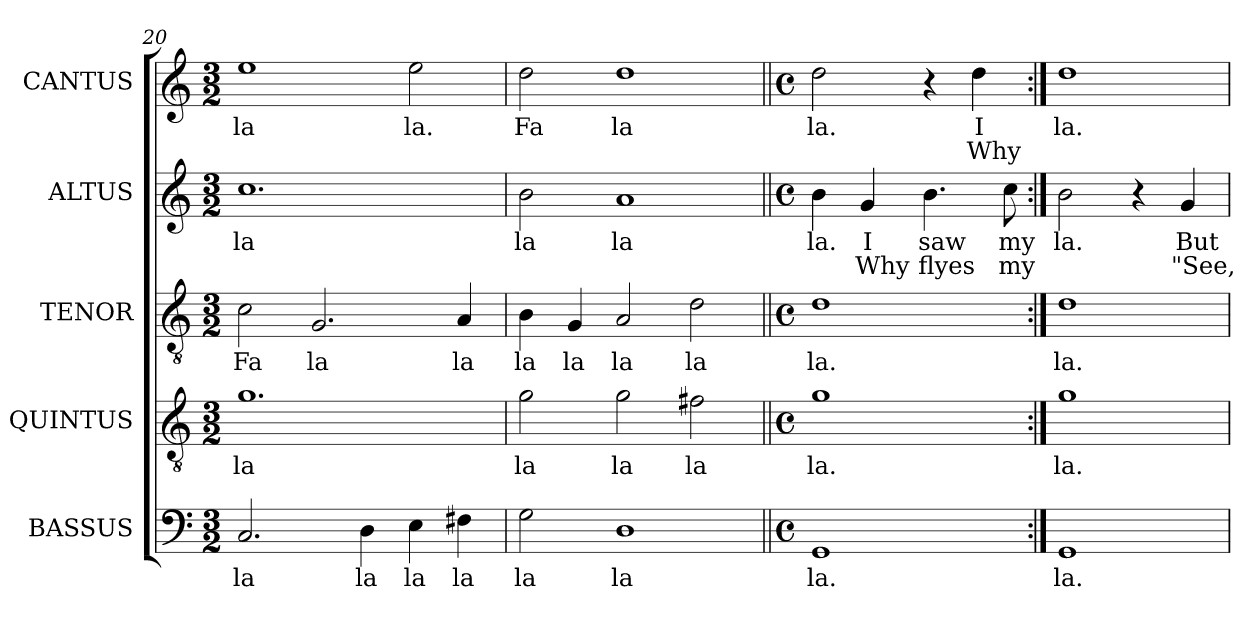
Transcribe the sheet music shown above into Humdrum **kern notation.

**kern	**text	**kern	**text	**kern	**text	**kern	**text	**text	**kern	**text	**text
*part5	*part5	*part4	*part4	*part3	*part3	*part2	*part2	*part2	*part1	*part1	*part1
*staff5	*staff5	*staff4	*staff4	*staff3	*staff3	*staff2	*staff2	*staff2	*staff1	*staff1	*staff1
*I"BASSUS	*	*I"QUINTUS	*	*I"TENOR	*	*I"ALTUS	*	*	*I"CANTUS	*	*
*I'B	*	*I'T	*	*	*	*	*	*	*I'S	*	*
*clefF4	*	*clefGv2	*	*clefGv2	*	*clefG2	*	*	*clefG2	*	*
*	*	*ITrd7c12	*	*ITrd7c12	*	*	*	*	*	*	*
*k[]	*	*k[]	*	*k[]	*	*k[]	*	*	*k[]	*	*
*C:	*	*C:	*	*C:	*	*C:	*	*	*C:	*	*
*M3/2	*	*M3/2	*	*M3/2	*	*M3/2	*	*	*M3/2	*	*
=20	=20	=20	=20	=20	=20	=20	=20	=20	=20	=20	=20
!	!LO:LY:b:color=#000000	!	!	!	!	!	!	!	!	!	!
!	!	!	!LO:LY:b:color=#000000	!	!	!	!	!	!	!	!
!	!	!	!	!	!LO:LY:b:color=#000000	!	!	!	!	!	!
!	!	!	!	!	!	!	!LO:LY:b:color=#000000	!	!	!	!
!	!	!	!	!	!	!	!	!	!	!LO:LY:b:color=#000000	!
2.Ci/	la	1.Gi	la	2Ci\	Fa	1.cci	la	.	1eei	la	.
!	!	!	!	!	!LO:LY:b:color=#000000	!	!	!	!	!	!
.	.	.	.	2.GGi/	la	.	.	.	.	.	.
!	!LO:LY:b:color=#000000	!	!	!	!	!	!	!	!	!	!
4Di\	la	.	.	.	.	.	.	.	.	.	.
!	!LO:LY:b:color=#000000	!	!	!	!	!	!	!	!	!	!
!	!	!	!	!	!	!	!	!	!	!LO:LY:b:color=#000000	!
4Ei\	la	.	.	.	.	.	.	.	2eei\	la.	.
!	!LO:LY:b:color=#000000	!	!	!	!	!	!	!	!	!	!
!	!	!	!	!	!LO:LY:b:color=#000000	!	!	!	!	!	!
4F#Xi\	la	.	.	4AAi/	la	.	.	.	.	.	.
=21	=21	=21	=21	=21	=21	=21	=21	=21	=21	=21	=21
!	!LO:LY:b:color=#000000	!	!	!	!	!	!	!	!	!	!
!	!	!	!LO:LY:b:color=#000000	!	!	!	!	!	!	!	!
!	!	!	!	!	!LO:LY:b:color=#000000	!	!	!	!	!	!
!	!	!	!	!	!	!	!LO:LY:b:color=#000000	!	!	!	!
!	!	!	!	!	!	!	!	!	!	!LO:LY:b:color=#000000	!
2Gi\	la	2Gi\	la	4BBi\	la	2bi\	la	.	2ddi\	Fa	.
!	!	!	!	!	!LO:LY:b:color=#000000	!	!	!	!	!	!
.	.	.	.	4GGi/	la	.	.	.	.	.	.
!	!LO:LY:b:color=#000000	!	!	!	!	!	!	!	!	!	!
!	!	!	!LO:LY:b:color=#000000	!	!	!	!	!	!	!	!
!	!	!	!	!	!LO:LY:b:color=#000000	!	!	!	!	!	!
!	!	!	!	!	!	!	!LO:LY:b:color=#000000	!	!	!	!
!	!	!	!	!	!	!	!	!	!	!LO:LY:b:color=#000000	!
1Di	la	2Gi\	la	2AAi/	la	1ai	la	.	1ddi	la	.
!	!	!	!LO:LY:b:color=#000000	!	!	!	!	!	!	!	!
!	!	!	!	!	!LO:LY:b:color=#000000	!	!	!	!	!	!
.	.	2F#Xi\	la	2Di\	la	.	.	.	.	.	.
!!LO:LB:g=z
=22||	=22||	=22||	=22||	=22||	=22||	=22||	=22||	=22||	=22||	=22||	=22||
*M4/4	*	*M4/4	*	*M4/4	*	*M4/4	*	*	*M4/4	*	*
*met(c)	*	*met(c)	*	*met(c)	*	*met(c)	*	*	*met(c)	*	*
!	!LO:LY:b:color=#000000	!	!	!	!	!	!	!	!	!	!
!	!	!	!LO:LY:b:color=#000000	!	!	!	!	!	!	!	!
!	!	!	!	!	!LO:LY:b:color=#000000	!	!	!	!	!	!
!	!	!	!	!	!	!	!LO:LY:b:color=#000000	!	!	!	!
*	*	*	*	*	*	*	*	*	*MM120	*	*
!	!	!	!	!	!	!	!	!	!	!LO:LY:b:color=#000000	!
1GGi	la.	1Gi	la.	1Di	la.	4bi\	la.	.	2ddi\	la.	.
!	!	!	!	!	!	!	!LO:LY:b:color=#000000	!LO:LY:b:color=#000000	!	!	!
.	.	.	.	.	.	4gi/	I	Why	.	.	.
!	!	!	!	!	!	!	!LO:LY:b:color=#000000	!LO:LY:b:color=#000000	!	!	!
.	.	.	.	.	.	4.bi\	saw	flyes	4r	.	.
!	!	!	!	!	!	!	!	!	!	!LO:LY:b:color=#000000	!LO:LY:b:color=#000000
.	.	.	.	.	.	.	.	.	4ddi\	I	Why
!	!	!	!	!	!	!	!LO:LY:b:color=#000000	!LO:LY:b:color=#000000	!	!	!
.	.	.	.	.	.	8cci\	my	my	.	.	.
=23:|!	=23:|!	=23:|!	=23:|!	=23:|!	=23:|!	=23:|!	=23:|!	=23:|!	=23:|!	=23:|!	=23:|!
!	!LO:LY:b:color=#000000	!	!	!	!	!	!	!	!	!	!
!	!	!	!LO:LY:b:color=#000000	!	!	!	!	!	!	!	!
!	!	!	!	!	!LO:LY:b:color=#000000	!	!	!	!	!	!
!	!	!	!	!	!	!	!LO:LY:b:color=#000000	!	!	!	!
*	*	*	*	*	*	*	*	*	*MM120	*	*
!	!	!	!	!	!	!	!	!	!	!LO:LY:b:color=#000000	!
1GGi	la.	1Gi	la.	1Di	la.	2bi\	la.	.	1ddi	la.	.
.	.	.	.	.	.	4r	.	.	.	.	.
!	!	!	!	!	!	!	!LO:LY:b:color=#000000	!LO:LY:b:color=#000000	!	!	!
.	.	.	.	.	.	4gi/	But	"See,	.	.	.
=	=	=	=	=	=	=	=	=	=	=	=
*-	*-	*-	*-	*-	*-	*-	*-	*-	*-	*-	*-
